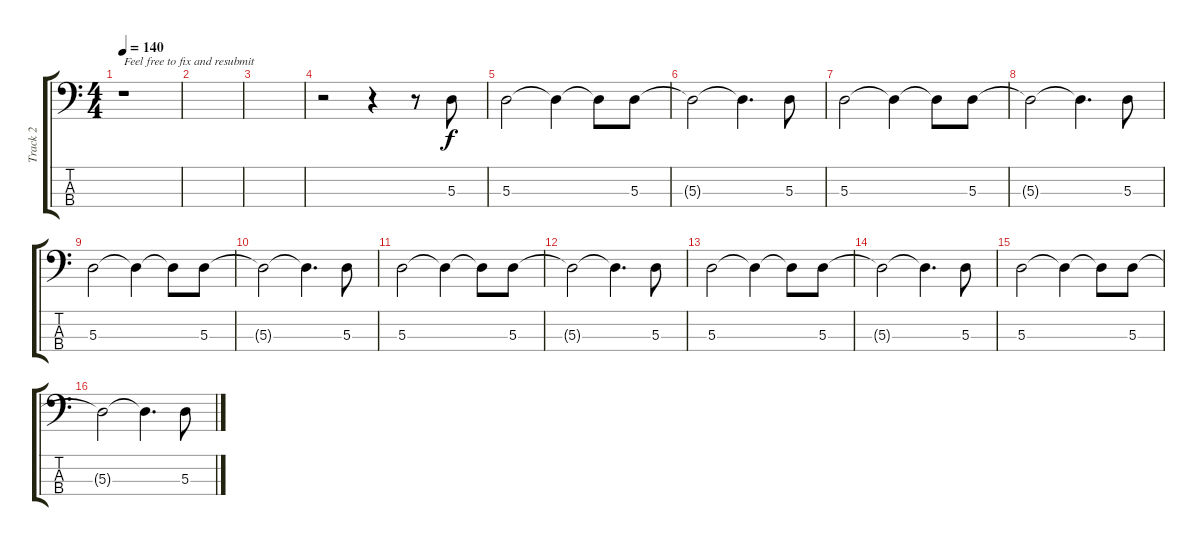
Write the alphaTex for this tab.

\track ("Track 2" "Track 2") {mute instrument electricbassfinger}
\staff {score tabs}
\tuning (G2 D2 A1 E1) {hide}
\ts (4 4)
\tempo 140
\clef f4
\ks c
r.1{txt "Feel free to fix and resubmit" dy f instrument electricbassfinger} |
|
|
r.2 r.4 r.8 5.3.8 |
5.3.2 5.3{t}.4 5.3{t}.8 5.3.8 |
5.3{t}.2 5.3{t}.4{d} 5.3.8 |
5.3.2 5.3{t}.4 5.3{t}.8 5.3.8 |
5.3{t}.2 5.3{t}.4{d} 5.3.8 |
5.3.2 5.3{t}.4 5.3{t}.8 5.3.8 |
5.3{t}.2 5.3{t}.4{d} 5.3.8 |
5.3.2 5.3{t}.4 5.3{t}.8 5.3.8 |
5.3{t}.2 5.3{t}.4{d} 5.3.8 |
5.3.2 5.3{t}.4 5.3{t}.8 5.3.8 |
5.3{t}.2 5.3{t}.4{d} 5.3.8 |
5.3.2 5.3{t}.4 5.3{t}.8 5.3.8 |
5.3{t}.2 5.3{t}.4{d} 5.3.8
